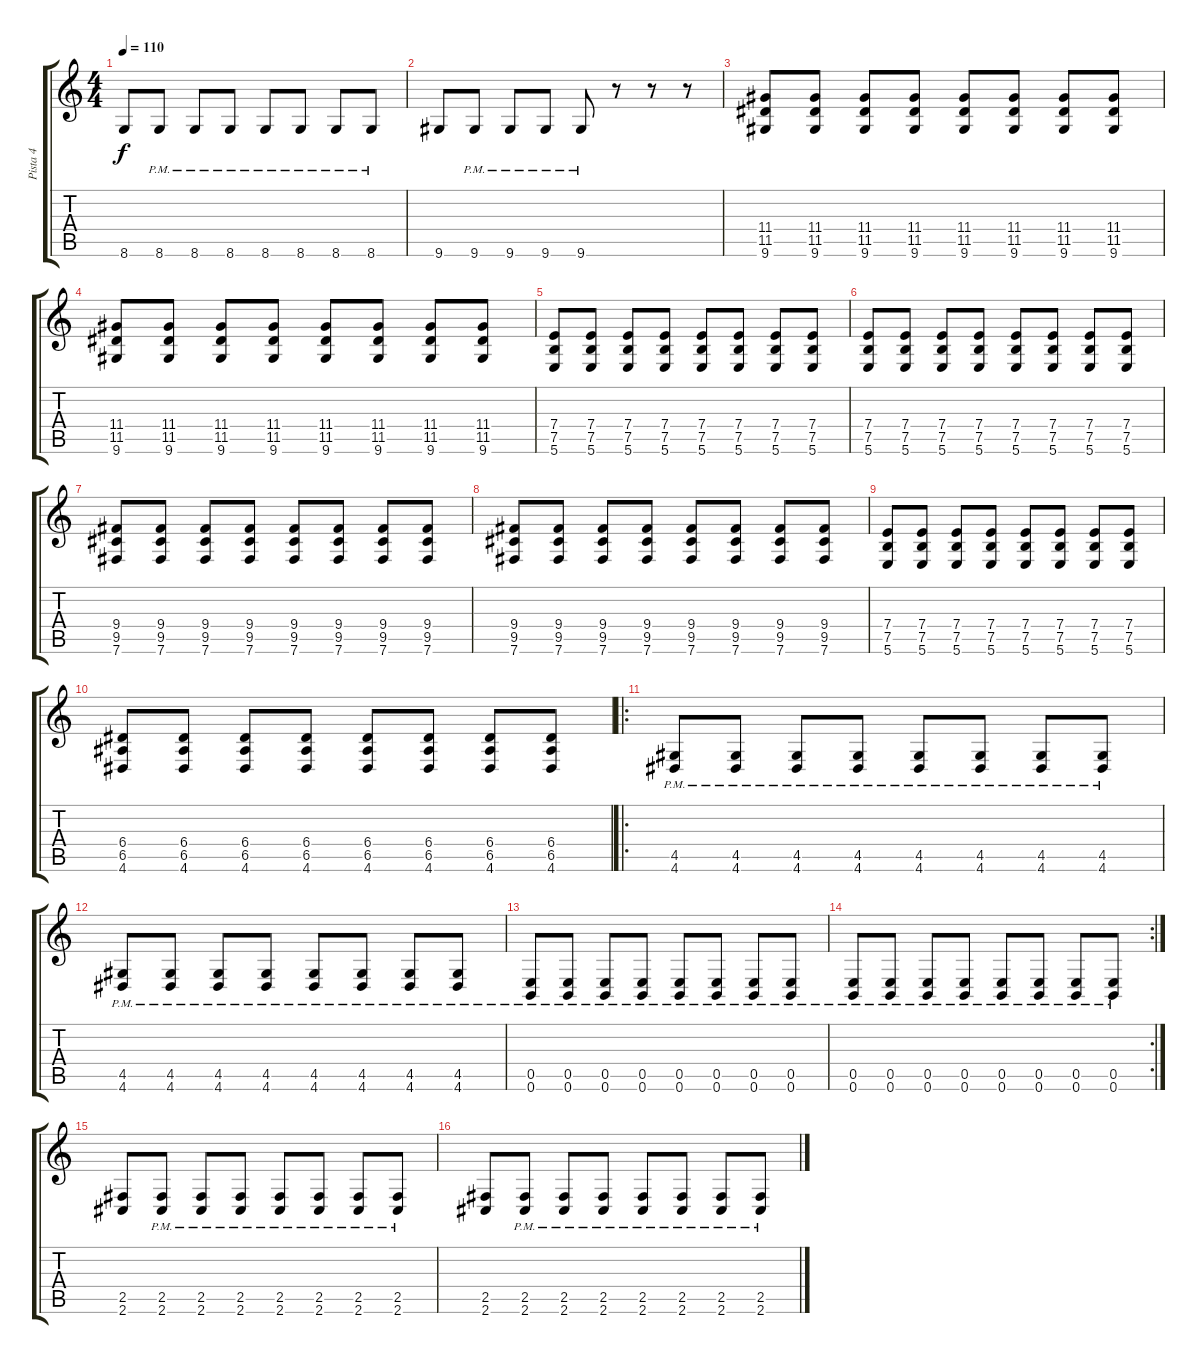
\track ("Pista 4" "Pista 4") {instrument distortionguitar}
\staff {score tabs}
\tuning (B3 Gb3 D3 A2 E2 B1) {hide}
\ts (4 4)
\tempo 110
\clef g2
\ks c
8.6.8{dy f} 8.6{pm}.8 8.6{pm}.8 8.6{pm}.8 8.6{pm}.8 8.6{pm}.8 8.6{pm}.8 8.6{pm}.8 |
9.6.8 9.6{pm}.8 9.6{pm}.8 9.6{pm}.8 9.6{pm}.8 r.8 r.8 r.8 |
(11.4 11.5 9.6).8 (11.4 11.5 9.6).8 (11.4 11.5 9.6).8 (11.4 11.5 9.6).8 (11.4 11.5 9.6).8 (11.4 11.5 9.6).8 (11.4 11.5 9.6).8 (11.4 11.5 9.6).8 |
(11.4 11.5 9.6).8 (11.4 11.5 9.6).8 (11.4 11.5 9.6).8 (11.4 11.5 9.6).8 (11.4 11.5 9.6).8 (11.4 11.5 9.6).8 (11.4 11.5 9.6).8 (11.4 11.5 9.6).8 |
(7.4 7.5 5.6).8 (7.4 7.5 5.6).8 (7.4 7.5 5.6).8 (7.4 7.5 5.6).8 (7.4 7.5 5.6).8 (7.4 7.5 5.6).8 (7.4 7.5 5.6).8 (7.4 7.5 5.6).8 |
(7.4 7.5 5.6).8 (7.4 7.5 5.6).8 (7.4 7.5 5.6).8 (7.4 7.5 5.6).8 (7.4 7.5 5.6).8 (7.4 7.5 5.6).8 (7.4 7.5 5.6).8 (7.4 7.5 5.6).8 |
(9.4 9.5 7.6).8 (9.4 9.5 7.6).8 (9.4 9.5 7.6).8 (9.4 9.5 7.6).8 (9.4 9.5 7.6).8 (9.4 9.5 7.6).8 (9.4 9.5 7.6).8 (9.4 9.5 7.6).8 |
(9.4 9.5 7.6).8 (9.4 9.5 7.6).8 (9.4 9.5 7.6).8 (9.4 9.5 7.6).8 (9.4 9.5 7.6).8 (9.4 9.5 7.6).8 (9.4 9.5 7.6).8 (9.4 9.5 7.6).8 |
(7.4 7.5 5.6).8 (7.4 7.5 5.6).8 (7.4 7.5 5.6).8 (7.4 7.5 5.6).8 (7.4 7.5 5.6).8 (7.4 7.5 5.6).8 (7.4 7.5 5.6).8 (7.4 7.5 5.6).8 |
(6.4 6.5 4.6).8 (6.4 6.5 4.6).8 (6.4 6.5 4.6).8 (6.4 6.5 4.6).8 (6.4 6.5 4.6).8 (6.4 6.5 4.6).8 (6.4 6.5 4.6).8 (6.4 6.5 4.6).8 |
\ro
(4.5{pm} 4.6{pm}).8 (4.5{pm} 4.6{pm}).8 (4.5{pm} 4.6{pm}).8 (4.5{pm} 4.6{pm}).8 (4.5{pm} 4.6{pm}).8 (4.5{pm} 4.6{pm}).8 (4.5{pm} 4.6{pm}).8 (4.5{pm} 4.6{pm}).8 |
(4.5{pm} 4.6{pm}).8 (4.5{pm} 4.6{pm}).8 (4.5{pm} 4.6{pm}).8 (4.5{pm} 4.6{pm}).8 (4.5{pm} 4.6{pm}).8 (4.5{pm} 4.6{pm}).8 (4.5{pm} 4.6{pm}).8 (4.5{pm} 4.6{pm}).8 |
(0.5{pm} 0.6{pm}).8 (0.5{pm} 0.6{pm}).8 (0.5{pm} 0.6{pm}).8 (0.5{pm} 0.6{pm}).8 (0.5{pm} 0.6{pm}).8 (0.5{pm} 0.6{pm}).8 (0.5{pm} 0.6{pm}).8 (0.5{pm} 0.6{pm}).8 |
\rc 2
(0.5{pm} 0.6{pm}).8 (0.5{pm} 0.6{pm}).8 (0.5{pm} 0.6{pm}).8 (0.5{pm} 0.6{pm}).8 (0.5{pm} 0.6{pm}).8 (0.5{pm} 0.6{pm}).8 (0.5{pm} 0.6{pm}).8 (0.5{pm} 0.6{pm}).8 |
(2.5 2.6).8 (2.5{pm} 2.6{pm}).8 (2.5{pm} 2.6{pm}).8 (2.5{pm} 2.6{pm}).8 (2.5{pm} 2.6{pm}).8 (2.5{pm} 2.6{pm}).8 (2.5{pm} 2.6{pm}).8 (2.5{pm} 2.6{pm}).8 |
(2.5 2.6).8 (2.5{pm} 2.6{pm}).8 (2.5{pm} 2.6{pm}).8 (2.5{pm} 2.6{pm}).8 (2.5{pm} 2.6{pm}).8 (2.5{pm} 2.6{pm}).8 (2.5{pm} 2.6{pm}).8 (2.5{pm} 2.6{pm}).8
